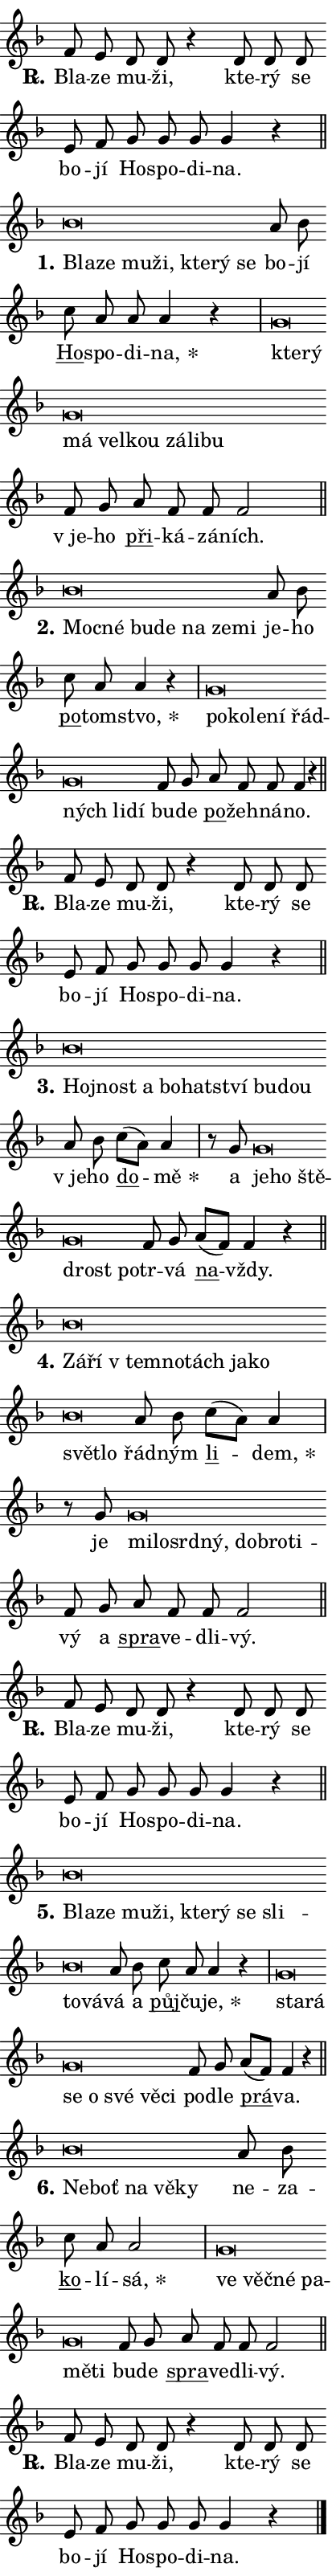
\version "2.24.0"
\header { tagline = "" }
\paper {
  indent = 0\cm
  top-margin = 0\cm
  right-margin = 0.13\cm % to fit lyric hyphens
  bottom-margin = 0\cm
  left-margin = 0\cm
  paper-width = 7\cm
  page-breaking = #ly:one-page-breaking
  system-system-spacing.basic-distance = #11
  score-system-spacing.basic-distance = #11
  ragged-last = ##f
}


%% Author: Thomas Morley
%% https://lists.gnu.org/archive/html/lilypond-user/2020-05/msg00002.html
#(define (line-position grob)
"Returns position of @var[grob} in current system:
   @code{'start}, if at first time-step
   @code{'end}, if at last time-step
   @code{'middle} otherwise
"
  (let* ((col (ly:item-get-column grob))
         (ln (ly:grob-object col 'left-neighbor))
         (rn (ly:grob-object col 'right-neighbor))
         (col-to-check-left (if (ly:grob? ln) ln col))
         (col-to-check-right (if (ly:grob? rn) rn col))
         (break-dir-left
           (and
             (ly:grob-property col-to-check-left 'non-musical #f)
             (ly:item-break-dir col-to-check-left)))
         (break-dir-right
           (and
             (ly:grob-property col-to-check-right 'non-musical #f)
             (ly:item-break-dir col-to-check-right))))
        (cond ((eqv? 1 break-dir-left) 'start)
              ((eqv? -1 break-dir-right) 'end)
              (else 'middle))))

#(define (tranparent-at-line-position vctor)
  (lambda (grob)
  "Relying on @code{line-position} select the relevant enry from @var{vctor}.
Used to determine transparency,"
    (case (line-position grob)
      ((end) (not (vector-ref vctor 0)))
      ((middle) (not (vector-ref vctor 1)))
      ((start) (not (vector-ref vctor 2))))))

noteHeadBreakVisibility =
#(define-music-function (break-visibility)(vector?)
"Makes @code{NoteHead}s transparent relying on @var{break-visibility}"
#{
  \override NoteHead.transparent =
    #(tranparent-at-line-position break-visibility)
#})

#(define delete-ledgers-for-transparent-note-heads
  (lambda (grob)
    "Reads whether a @code{NoteHead} is transparent.
If so this @code{NoteHead} is removed from @code{'note-heads} from
@var{grob}, which is supposed to be @code{LedgerLineSpanner}.
As a result ledgers are not printed for this @code{NoteHead}"
    (let* ((nhds-array (ly:grob-object grob 'note-heads))
           (nhds-list
             (if (ly:grob-array? nhds-array)
                 (ly:grob-array->list nhds-array)
                 '()))
           ;; Relies on the transparent-property being done before
           ;; Staff.LedgerLineSpanner.after-line-breaking is executed.
           ;; This is fragile ...
           (to-keep
             (remove
               (lambda (nhd)
                 (ly:grob-property nhd 'transparent #f))
               nhds-list)))
      ;; TODO find a better method to iterate over grob-arrays, similiar
      ;; to filter/remove etc for lists
      ;; For now rebuilt from scratch
      (set! (ly:grob-object grob 'note-heads)  '())
      (for-each
        (lambda (nhd)
          (ly:pointer-group-interface::add-grob grob 'note-heads nhd))
        to-keep))))

squashNotes = {
  \override NoteHead.X-extent = #'(-0.2 . 0.2)
  \override NoteHead.Y-extent = #'(-0.75 . 0)
  \override NoteHead.stencil =
    #(lambda (grob)
       (let ((pos (ly:grob-property grob 'staff-position)))
         (begin
           (if (< pos -7) (display "ERROR: Lower brevis then expected\n") (display "OK: Expected brevis position\n"))
           (if (<= pos -6) ly:text-interface::print ly:note-head::print))))
}
unSquashNotes = {
  \revert NoteHead.X-extent
  \revert NoteHead.Y-extent
  \revert NoteHead.stencil
}

hideNotes = \noteHeadBreakVisibility #begin-of-line-visible
unHideNotes = \noteHeadBreakVisibility #all-visible

% work-around for resetting accidentals
% https://lilypond.org/doc/v2.23/Documentation/notation/displaying-rhythms#unmetered-music
cadenzaMeasure = {
  \cadenzaOff
  \partial 1024 s1024
  \cadenzaOn
}

#(define-markup-command (accent layout props text) (markup?)
  "Underline accented syllable"
  (interpret-markup layout props
    #{\markup \override #'(offset . 4.3) \underline { #text }#}))

responsum = \markup \concat {
  "R" \hspace #-1.05 \path #0.1 #'((moveto 0 0.07) (lineto 0.9 0.8)) \hspace #0.05 "."
}

spaceSize = #0.6828661417322834 % exact space size for TeX Gyre Schola

\layout {
  \context {
    \Staff
    \remove "Time_signature_engraver"
    \override LedgerLineSpanner.after-line-breaking = #delete-ledgers-for-transparent-note-heads
  }
  \context {
    \Lyrics {
      \override LyricSpace.minimum-distance = \spaceSize
      \override LyricText.font-name = #"TeX Gyre Schola"
      \override LyricText.font-size = 1
      \override StanzaNumber.font-name = #"TeX Gyre Schola Bold"
      \override StanzaNumber.font-size = 1
    }
  }
  \context {
    \Score 
    \override NoteHead.text =
      #(lambda (grob) 
        (let ((pos (ly:grob-property grob 'staff-position)))
          #{\markup {
            \combine
              \halign #-0.55 \raise #(if (= pos -6) 0 0.5) \override #'(thickness . 2) \draw-line #'(3.2 . 0)
              \musicglyph "noteheads.sM1"
          }#}))
  }
}

% magnetic-lyrics.ily
%
%   written by
%     Jean Abou Samra <jean@abou-samra.fr>
%     Werner Lemberg <wl@gnu.org>
%
%   adapted by
%     Jiri Hon <jiri.hon@gmail.com>
%
% Version 2022-Apr-15

% https://www.mail-archive.com/lilypond-user@gnu.org/msg149350.html

#(define (Left_hyphen_pointer_engraver context)
   "Collect syllable-hyphen-syllable occurrences in lyrics and store
them in properties.  This engraver only looks to the left.  For
example, if the lyrics input is @code{foo -- bar}, it does the
following.

@itemize @bullet
@item
Set the @code{text} property of the @code{LyricHyphen} grob between
@q{foo} and @q{bar} to @code{foo}.

@item
Set the @code{left-hyphen} property of the @code{LyricText} grob with
text @q{foo} to the @code{LyricHyphen} grob between @q{foo} and
@q{bar}.
@end itemize

Use this auxiliary engraver in combination with the
@code{lyric-@/text::@/apply-@/magnetic-@/offset!} hook."
   (let ((hyphen #f)
         (text #f))
     (make-engraver
      (acknowledgers
       ((lyric-syllable-interface engraver grob source-engraver)
        (set! text grob)))
      (end-acknowledgers
       ((lyric-hyphen-interface engraver grob source-engraver)
        ;(when (not (grob::has-interface grob 'lyric-space-interface))
          (set! hyphen grob)));)
      ((stop-translation-timestep engraver)
       (when (and text hyphen)
         (ly:grob-set-object! text 'left-hyphen hyphen))
       (set! text #f)
       (set! hyphen #f)))))

#(define (lyric-text::apply-magnetic-offset! grob)
   "If the space between two syllables is less than the value in
property @code{LyricText@/.details@/.squash-threshold}, move the right
syllable to the left so that it gets concatenated with the left
syllable.

Use this function as a hook for
@code{LyricText@/.after-@/line-@/breaking} if the
@code{Left_@/hyphen_@/pointer_@/engraver} is active."
   (let ((hyphen (ly:grob-object grob 'left-hyphen #f)))
     (when hyphen
       (let ((left-text (ly:spanner-bound hyphen LEFT)))
         (when (grob::has-interface left-text 'lyric-syllable-interface)
           (let* ((common (ly:grob-common-refpoint grob left-text X))
                  (this-x-ext (ly:grob-extent grob common X))
                  (left-x-ext
                   (begin
                     ;; Trigger magnetism for left-text.
                     (ly:grob-property left-text 'after-line-breaking)
                     (ly:grob-extent left-text common X)))
                  ;; `delta` is the gap width between two syllables.
                  (delta (- (interval-start this-x-ext)
                            (interval-end left-x-ext)))
                  (details (ly:grob-property grob 'details))
                  (threshold (assoc-get 'squash-threshold details 0.2)))
             (when (< delta threshold)
               (let* (;; We have to manipulate the input text so that
                      ;; ligatures crossing syllable boundaries are not
                      ;; disabled.  For languages based on the Latin
                      ;; script this is essentially a beautification.
                      ;; However, for non-Western scripts it can be a
                      ;; necessity.
                      (lt (ly:grob-property left-text 'text))
                      (rt (ly:grob-property grob 'text))
                      (is-space (grob::has-interface hyphen 'lyric-space-interface))
                      (space (if is-space " " ""))
                      (extra-delta (if is-space spaceSize 0))
                      ;; Append new syllable.
                      (ltrt-space (if (and (string? lt) (string? rt))
                                (string-append lt space rt)
                                (make-concat-markup (list lt space rt))))
                      ;; Right-align `ltrt` to the right side.
                      (ltrt-space-markup (grob-interpret-markup
                               grob
                               (make-translate-markup
                                (cons (interval-length this-x-ext) 0)
                                (make-right-align-markup ltrt-space)))))
                 (begin
                   ;; Don't print `left-text`.
                   (ly:grob-set-property! left-text 'stencil #f)
                   ;; Set text and stencil (which holds all collected
                   ;; syllables so far) and shift it to the left.
                   (ly:grob-set-property! grob 'text ltrt-space)
                   (ly:grob-set-property! grob 'stencil ltrt-space-markup)
                   (ly:grob-translate-axis! grob (- (- delta extra-delta)) X))))))))))


#(define (lyric-hyphen::displace-bounds-first grob)
   ;; Make very sure this callback isn't triggered too early.
   (let ((left (ly:spanner-bound grob LEFT))
         (right (ly:spanner-bound grob RIGHT)))
     (ly:grob-property left 'after-line-breaking)
     (ly:grob-property right 'after-line-breaking)
     (ly:lyric-hyphen::print grob)))

squashThreshold = #0.4

\layout {
  \context {
    \Lyrics
    \consists #Left_hyphen_pointer_engraver
    \override LyricText.after-line-breaking =
      #lyric-text::apply-magnetic-offset!
    \override LyricHyphen.stencil = #lyric-hyphen::displace-bounds-first
    \override LyricText.details.squash-threshold = \squashThreshold
    \override LyricHyphen.minimum-distance = 0
    \override LyricHyphen.minimum-length = \squashThreshold
  }
}

squashText = \override LyricText.details.squash-threshold = 9999
unSquashText = \override LyricText.details.squash-threshold = \squashThreshold

leftText = \override LyricText.self-alignment-X = #LEFT
unLeftText = \revert LyricText.self-alignment-X

starOffset = #(lambda (grob) 
                (let ((x_offset (ly:self-alignment-interface::aligned-on-x-parent grob)))
                  (if (= x_offset 0) 0 (+ x_offset 1.2))))

star = #(define-music-function (syllable)(string?)
"Append star separator at the end of a syllable"
#{
  \once \override LyricText.X-offset = #starOffset
  \lyricmode { \markup {
    #syllable
    \override #'((font-name . "TeX Gyre Schola Bold")) \hspace #0.2 \lower #0.65 \larger "*"
  } }
#})

starAccent = #(define-music-function (syllable)(string?)
"Append star separator at the end of a syllable and make accent"
#{
  \once \override LyricText.X-offset = #starOffset
  \lyricmode { \markup {
    \accent #syllable
    \override #'((font-name . "TeX Gyre Schola Bold")) \hspace #0.2 \lower #0.65 \larger "*"
  } }
#})

breath = #(define-music-function (syllable)(string?)
"Append breathing indicator at the end of a syllable"
#{
  \lyricmode { \markup { #syllable "+" } }
#})

optionalBreath = #(define-music-function (syllable)(string?)
"Append optional breathing indicator at the end of a syllable"
#{
  \lyricmode { \markup { #syllable "(+)" } }
#})


\score {
    <<
        \new Voice = "melody" { \cadenzaOn \key f \major \relative { f'8 e d d r4 \bar "" d8 d d \bar "" e f \bar "" g g g g4 r \cadenzaMeasure \bar "||" \break } }
        \new Lyrics \lyricsto "melody" { \lyricmode { \set stanza = \responsum
Bla -- ze mu -- ži, kte -- rý se bo -- jí Ho -- spo -- di -- na. } }
    >>
    \layout {}
}

\score {
    <<
        \new Voice = "melody" { \cadenzaOn \key f \major \relative { \squashNotes bes'\breve*1/16 \hideNotes \breve*1/16 \bar "" \breve*1/16 \bar "" \breve*1/16 \bar "" \breve*1/16 \bar "" \breve*1/16 \breve*1/16 \bar "" \unHideNotes \unSquashNotes a8 bes \bar "" c a a a4 r \cadenzaMeasure \bar "|" \squashNotes g\breve*1/16 \hideNotes \breve*1/16 \bar "" \breve*1/16 \bar "" \breve*1/16 \bar "" \breve*1/16 \bar "" \breve*1/16 \bar "" \breve*1/16 \breve*1/16 \bar "" \unHideNotes \unSquashNotes f8 g \bar "" a f f f2 \cadenzaMeasure \bar "||" \break } }
        \new Lyrics \lyricsto "melody" { \lyricmode { \set stanza = "1."
\leftText Bla -- \squashText ze mu -- ži, kte -- rý se \unLeftText \unSquashText bo -- jí \markup \accent Ho -- spo -- di -- \star na, \leftText kte -- \squashText rý má vel -- kou zá -- li -- bu \unLeftText \unSquashText "v je" -- ho \markup \accent při -- ká -- zá -- ních. } }
    >>
    \layout {}
}

\score {
    <<
        \new Voice = "melody" { \cadenzaOn \key f \major \relative { \squashNotes bes'\breve*1/16 \hideNotes \breve*1/16 \bar "" \breve*1/16 \bar "" \breve*1/16 \bar "" \breve*1/16 \bar "" \breve*1/16 \breve*1/16 \bar "" \unHideNotes \unSquashNotes a8 bes \bar "" c a a4 r \cadenzaMeasure \bar "|" \squashNotes g\breve*1/16 \hideNotes \breve*1/16 \bar "" \breve*1/16 \bar "" \breve*1/16 \bar "" \breve*1/16 \bar "" \breve*1/16 \bar "" \breve*1/16 \breve*1/16 \bar "" \unHideNotes \unSquashNotes f8 g \bar "" a f f f4 r \cadenzaMeasure \bar "||" \break } }
        \new Lyrics \lyricsto "melody" { \lyricmode { \set stanza = "2."
\leftText Moc -- \squashText né bu -- de na ze -- mi \unLeftText \unSquashText je -- ho \markup \accent po -- tom -- \star stvo, \leftText po -- \squashText ko -- le -- ní řád -- ných li -- dí \unLeftText \unSquashText bu -- de \markup \accent po -- žeh -- ná -- no. } }
    >>
    \layout {}
}

\score {
    <<
        \new Voice = "melody" { \cadenzaOn \key f \major \relative { f'8 e d d r4 \bar "" d8 d d \bar "" e f \bar "" g g g g4 r \cadenzaMeasure \bar "||" \break } }
        \new Lyrics \lyricsto "melody" { \lyricmode { \set stanza = \responsum
Bla -- ze mu -- ži, kte -- rý se bo -- jí Ho -- spo -- di -- na. } }
    >>
    \layout {}
}

\score {
    <<
        \new Voice = "melody" { \cadenzaOn \key f \major \relative { \squashNotes bes'\breve*1/16 \hideNotes \breve*1/16 \bar "" \breve*1/16 \bar "" \breve*1/16 \bar "" \breve*1/16 \bar "" \breve*1/16 \bar "" \breve*1/16 \breve*1/16 \bar "" \unHideNotes \unSquashNotes a8 bes \bar "" c[( a)] a4 \cadenzaMeasure \bar "|" r8 g8 \squashNotes g\breve*1/16 \hideNotes \breve*1/16 \bar "" \breve*1/16 \bar "" \breve*1/16 \breve*1/16 \bar "" \unHideNotes \unSquashNotes f8 g \bar "" a[( f)] f4 r \cadenzaMeasure \bar "||" \break } }
        \new Lyrics \lyricsto "melody" { \lyricmode { \set stanza = "3."
\leftText Hoj -- \squashText nost a bo -- hat -- ství bu -- dou \unLeftText \unSquashText "v je" -- ho \markup \accent do -- \star mě a \leftText je -- \squashText ho ště -- drost po -- \unLeftText \unSquashText tr -- vá \markup \accent na -- vždy. } }
    >>
    \layout {}
}

\score {
    <<
        \new Voice = "melody" { \cadenzaOn \key f \major \relative { \squashNotes bes'\breve*1/16 \hideNotes \breve*1/16 \bar "" \breve*1/16 \bar "" \breve*1/16 \bar "" \breve*1/16 \bar "" \breve*1/16 \bar "" \breve*1/16 \bar "" \breve*1/16 \breve*1/16 \bar "" \unHideNotes \unSquashNotes a8 bes \bar "" c[( a)] a4 \cadenzaMeasure \bar "|" r8 g8 \squashNotes g\breve*1/16 \hideNotes \breve*1/16 \bar "" \breve*1/16 \bar "" \breve*1/16 \bar "" \breve*1/16 \bar "" \breve*1/16 \breve*1/16 \bar "" \unHideNotes \unSquashNotes f8 g \bar "" a f f f2 \cadenzaMeasure \bar "||" \break } }
        \new Lyrics \lyricsto "melody" { \lyricmode { \set stanza = "4."
\leftText Zá -- \squashText ří "v tem" -- no -- tách ja -- ko svět -- lo \unLeftText \unSquashText řád -- ným \markup \accent li -- \star dem, je \leftText mi -- \squashText lo -- srd -- ný, dob -- ro -- ti -- \unLeftText \unSquashText vý a \markup \accent spra -- ve -- dli -- vý. } }
    >>
    \layout {}
}

\score {
    <<
        \new Voice = "melody" { \cadenzaOn \key f \major \relative { f'8 e d d r4 \bar "" d8 d d \bar "" e f \bar "" g g g g4 r \cadenzaMeasure \bar "||" \break } }
        \new Lyrics \lyricsto "melody" { \lyricmode { \set stanza = \responsum
Bla -- ze mu -- ži, kte -- rý se bo -- jí Ho -- spo -- di -- na. } }
    >>
    \layout {}
}

\score {
    <<
        \new Voice = "melody" { \cadenzaOn \key f \major \relative { \squashNotes bes'\breve*1/16 \hideNotes \breve*1/16 \bar "" \breve*1/16 \bar "" \breve*1/16 \bar "" \breve*1/16 \bar "" \breve*1/16 \bar "" \breve*1/16 \bar "" \breve*1/16 \bar "" \breve*1/16 \breve*1/16 \bar "" \unHideNotes \unSquashNotes a8 bes \bar "" c a a4 r \cadenzaMeasure \bar "|" \squashNotes g\breve*1/16 \hideNotes \breve*1/16 \bar "" \breve*1/16 \bar "" \breve*1/16 \bar "" \breve*1/16 \bar "" \breve*1/16 \breve*1/16 \bar "" \unHideNotes \unSquashNotes f8 g \bar "" a[( f)] f4 r \cadenzaMeasure \bar "||" \break } }
        \new Lyrics \lyricsto "melody" { \lyricmode { \set stanza = "5."
\leftText Bla -- \squashText ze mu -- ži, kte -- rý se sli -- to -- vá -- \unLeftText \unSquashText vá a \markup \accent půj -- ču -- \star je, \leftText sta -- \squashText rá se o své vě -- ci \unLeftText \unSquashText po -- dle \markup \accent prá -- va. } }
    >>
    \layout {}
}

\score {
    <<
        \new Voice = "melody" { \cadenzaOn \key f \major \relative { \squashNotes bes'\breve*1/16 \hideNotes \breve*1/16 \bar "" \breve*1/16 \bar "" \breve*1/16 \breve*1/16 \bar "" \unHideNotes \unSquashNotes a8 bes \bar "" c a a2 \cadenzaMeasure \bar "|" \squashNotes g\breve*1/16 \hideNotes \breve*1/16 \bar "" \breve*1/16 \bar "" \breve*1/16 \bar "" \breve*1/16 \breve*1/16 \bar "" \unHideNotes \unSquashNotes f8 g \bar "" a f f f2 \cadenzaMeasure \bar "||" \break } }
        \new Lyrics \lyricsto "melody" { \lyricmode { \set stanza = "6."
\leftText Ne -- \squashText boť na vě -- ky \unLeftText \unSquashText ne -- za -- \markup \accent ko -- lí -- \star sá, \leftText ve \squashText věč -- né pa -- mě -- ti \unLeftText \unSquashText bu -- de \markup \accent spra -- ve -- dli -- vý. } }
    >>
    \layout {}
}

\score {
    <<
        \new Voice = "melody" { \cadenzaOn \key f \major \relative { f'8 e d d r4 \bar "" d8 d d \bar "" e f \bar "" g g g g4 r \cadenzaMeasure \bar "||" \break } \bar "|." }
        \new Lyrics \lyricsto "melody" { \lyricmode { \set stanza = \responsum
Bla -- ze mu -- ži, kte -- rý se bo -- jí Ho -- spo -- di -- na. } }
    >>
    \layout {}
}
